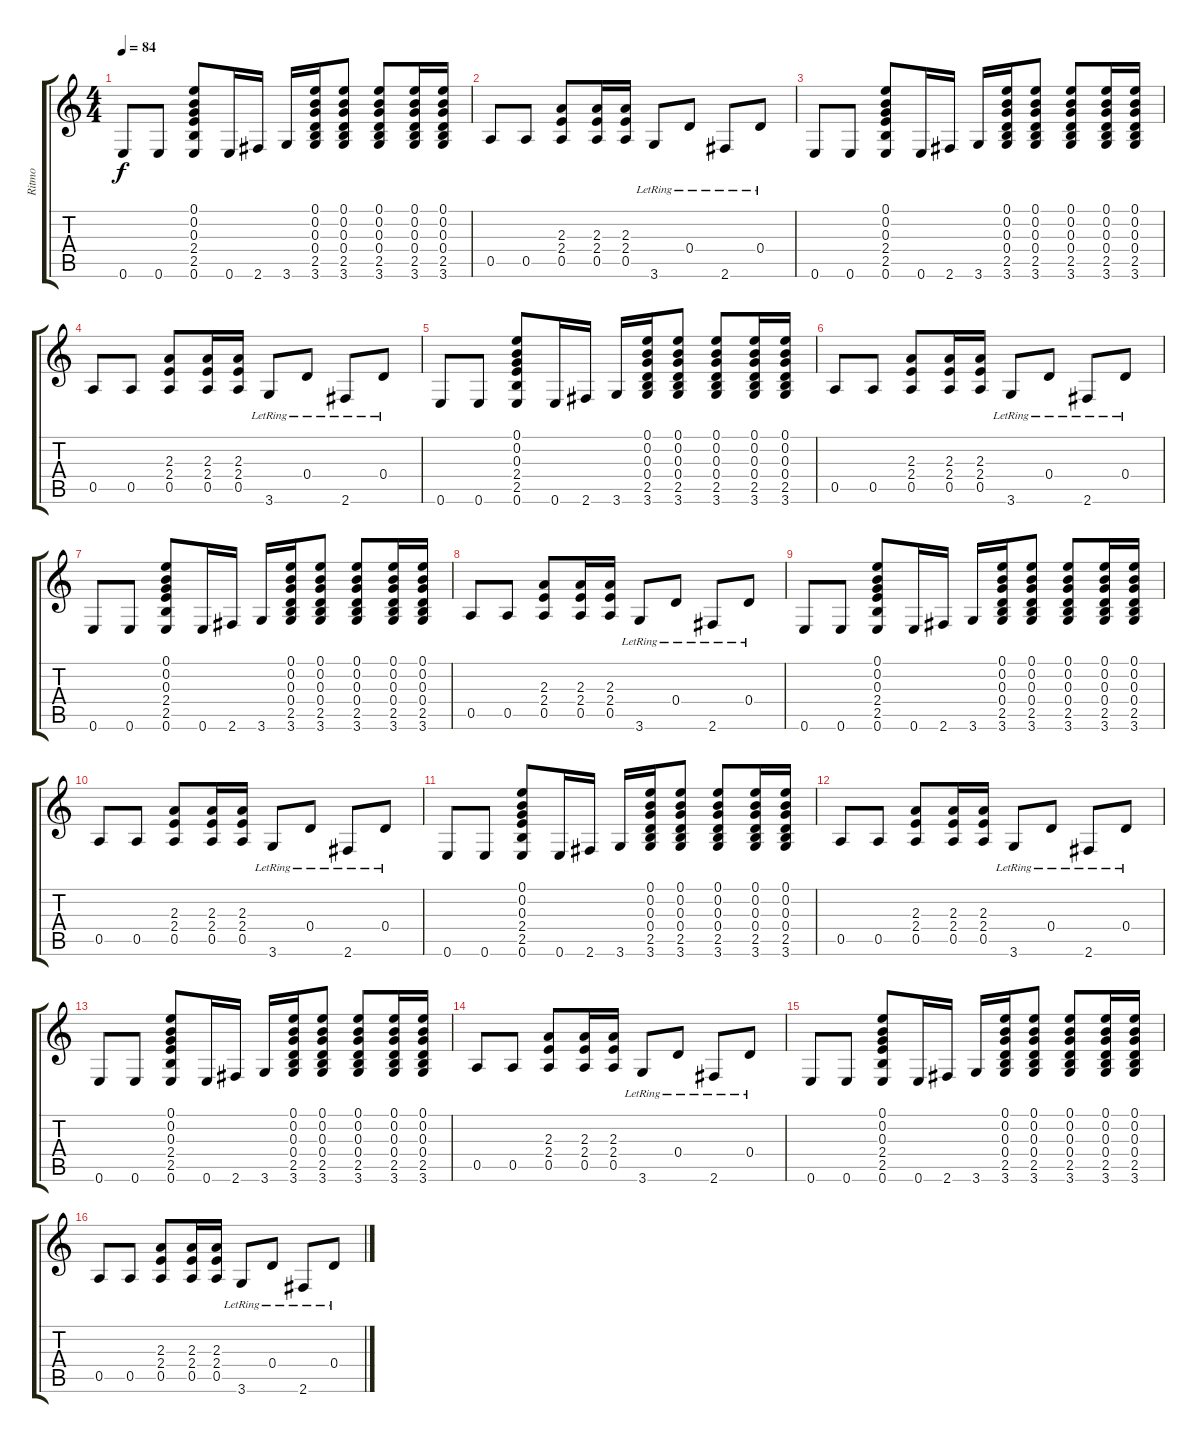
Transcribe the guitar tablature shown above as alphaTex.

\track ("Ritmo" "Ritmo") {instrument acousticguitarsteel}
\staff {score tabs}
\tuning (E4 B3 G3 D3 A2 E2) {hide}
\ts (4 4)
\tempo 84
\clef g2
\ks c
0.6.8{dy f} 0.6.8 (0.1 0.2 0.3 2.4 2.5 0.6).8 0.6.16 2.6.16 3.6.16 (0.1 0.2 0.3 0.4 2.5 3.6).16 (0.1 0.2 0.3 0.4 2.5 3.6).8 (0.1 0.2 0.3 0.4 2.5 3.6).8 (0.1 0.2 0.3 0.4 2.5 3.6).16 (0.1 0.2 0.3 0.4 2.5 3.6).16 |
0.5.8 0.5.8 (2.3 2.4 0.5).8 (2.3 2.4 0.5).16 (2.3 2.4 0.5).16 3.6{lr}.8 0.4{lr}.8 2.6{lr}.8 0.4{lr}.8 |
0.6.8 0.6.8 (0.1 0.2 0.3 2.4 2.5 0.6).8 0.6.16 2.6.16 3.6.16 (0.1 0.2 0.3 0.4 2.5 3.6).16 (0.1 0.2 0.3 0.4 2.5 3.6).8 (0.1 0.2 0.3 0.4 2.5 3.6).8 (0.1 0.2 0.3 0.4 2.5 3.6).16 (0.1 0.2 0.3 0.4 2.5 3.6).16 |
0.5.8 0.5.8 (2.3 2.4 0.5).8 (2.3 2.4 0.5).16 (2.3 2.4 0.5).16 3.6{lr}.8 0.4{lr}.8 2.6{lr}.8 0.4{lr}.8 |
0.6.8 0.6.8 (0.1 0.2 0.3 2.4 2.5 0.6).8 0.6.16 2.6.16 3.6.16 (0.1 0.2 0.3 0.4 2.5 3.6).16 (0.1 0.2 0.3 0.4 2.5 3.6).8 (0.1 0.2 0.3 0.4 2.5 3.6).8 (0.1 0.2 0.3 0.4 2.5 3.6).16 (0.1 0.2 0.3 0.4 2.5 3.6).16 |
0.5.8 0.5.8 (2.3 2.4 0.5).8 (2.3 2.4 0.5).16 (2.3 2.4 0.5).16 3.6{lr}.8 0.4{lr}.8 2.6{lr}.8 0.4{lr}.8 |
0.6.8 0.6.8 (0.1 0.2 0.3 2.4 2.5 0.6).8 0.6.16 2.6.16 3.6.16 (0.1 0.2 0.3 0.4 2.5 3.6).16 (0.1 0.2 0.3 0.4 2.5 3.6).8 (0.1 0.2 0.3 0.4 2.5 3.6).8 (0.1 0.2 0.3 0.4 2.5 3.6).16 (0.1 0.2 0.3 0.4 2.5 3.6).16 |
0.5.8 0.5.8 (2.3 2.4 0.5).8 (2.3 2.4 0.5).16 (2.3 2.4 0.5).16 3.6{lr}.8 0.4{lr}.8 2.6{lr}.8 0.4{lr}.8 |
0.6.8 0.6.8 (0.1 0.2 0.3 2.4 2.5 0.6).8 0.6.16 2.6.16 3.6.16 (0.1 0.2 0.3 0.4 2.5 3.6).16 (0.1 0.2 0.3 0.4 2.5 3.6).8 (0.1 0.2 0.3 0.4 2.5 3.6).8 (0.1 0.2 0.3 0.4 2.5 3.6).16 (0.1 0.2 0.3 0.4 2.5 3.6).16 |
0.5.8 0.5.8 (2.3 2.4 0.5).8 (2.3 2.4 0.5).16 (2.3 2.4 0.5).16 3.6{lr}.8 0.4{lr}.8 2.6{lr}.8 0.4{lr}.8 |
0.6.8 0.6.8 (0.1 0.2 0.3 2.4 2.5 0.6).8 0.6.16 2.6.16 3.6.16 (0.1 0.2 0.3 0.4 2.5 3.6).16 (0.1 0.2 0.3 0.4 2.5 3.6).8 (0.1 0.2 0.3 0.4 2.5 3.6).8 (0.1 0.2 0.3 0.4 2.5 3.6).16 (0.1 0.2 0.3 0.4 2.5 3.6).16 |
0.5.8 0.5.8 (2.3 2.4 0.5).8 (2.3 2.4 0.5).16 (2.3 2.4 0.5).16 3.6{lr}.8 0.4{lr}.8 2.6{lr}.8 0.4{lr}.8 |
0.6.8 0.6.8 (0.1 0.2 0.3 2.4 2.5 0.6).8 0.6.16 2.6.16 3.6.16 (0.1 0.2 0.3 0.4 2.5 3.6).16 (0.1 0.2 0.3 0.4 2.5 3.6).8 (0.1 0.2 0.3 0.4 2.5 3.6).8 (0.1 0.2 0.3 0.4 2.5 3.6).16 (0.1 0.2 0.3 0.4 2.5 3.6).16 |
0.5.8 0.5.8 (2.3 2.4 0.5).8 (2.3 2.4 0.5).16 (2.3 2.4 0.5).16 3.6{lr}.8 0.4{lr}.8 2.6{lr}.8 0.4{lr}.8 |
0.6.8 0.6.8 (0.1 0.2 0.3 2.4 2.5 0.6).8 0.6.16 2.6.16 3.6.16 (0.1 0.2 0.3 0.4 2.5 3.6).16 (0.1 0.2 0.3 0.4 2.5 3.6).8 (0.1 0.2 0.3 0.4 2.5 3.6).8 (0.1 0.2 0.3 0.4 2.5 3.6).16 (0.1 0.2 0.3 0.4 2.5 3.6).16 |
0.5.8 0.5.8 (2.3 2.4 0.5).8 (2.3 2.4 0.5).16 (2.3 2.4 0.5).16 3.6{lr}.8 0.4{lr}.8 2.6{lr}.8 0.4{lr}.8
